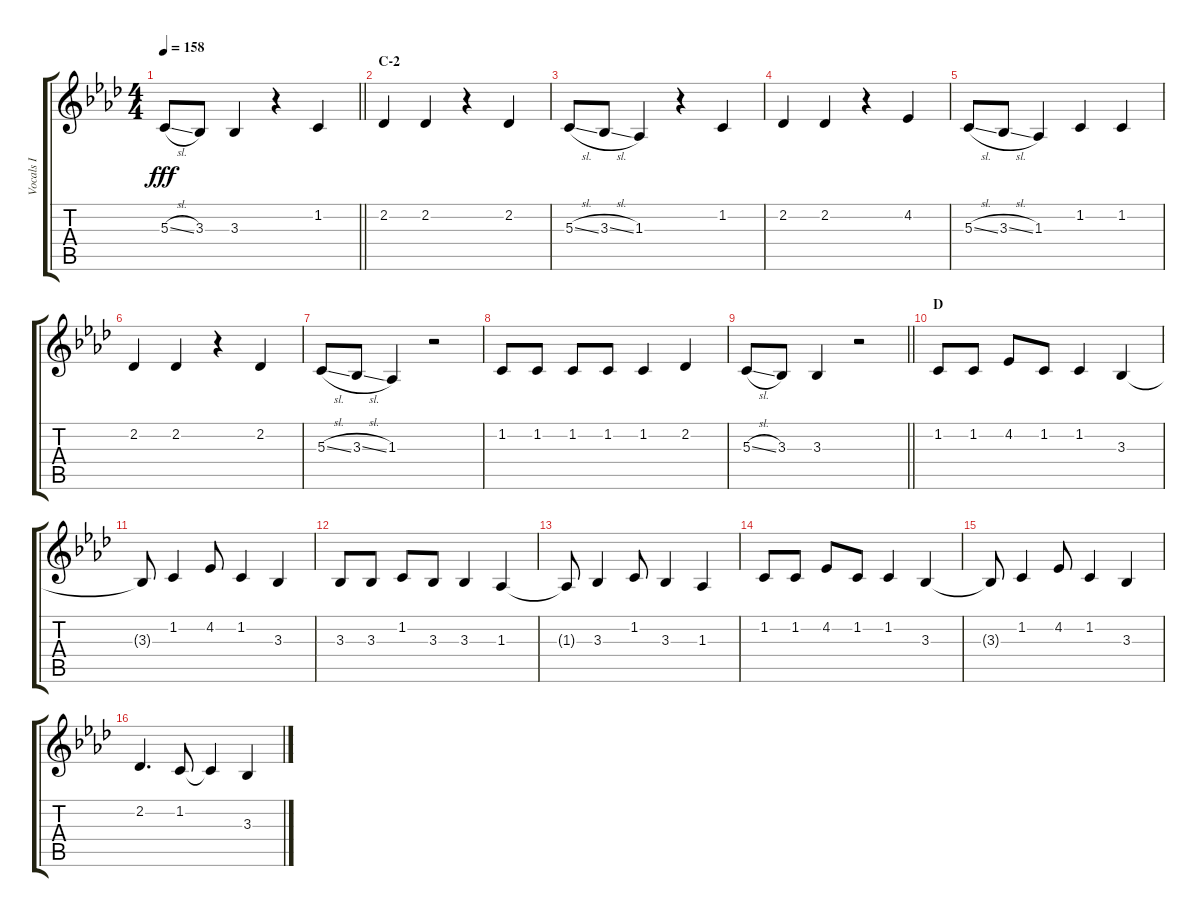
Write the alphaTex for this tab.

\track ("Vocals I" "Vocals I") {instrument voiceoohs}
\staff {score tabs}
\tuning (E4 B3 G3 D3 A2 E2) {hide}
\ts (4 4)
\tempo 158
\clef g2
\barLineRight lightlight
\ks ab
5.3{sl}.8{dy fff} 3.3.8 3.3.4 r.4 1.2.4 |
\section ("" "C-2")
2.2.4 2.2.4 r.4 2.2.4 |
5.3{sl}.8 3.3{sl}.8 1.3.4 r.4 1.2.4 |
2.2.4 2.2.4 r.4 4.2.4 |
5.3{sl}.8 3.3{sl}.8 1.3.4 1.2.4 1.2.4 |
2.2.4 2.2.4 r.4 2.2.4 |
5.3{sl}.8 3.3{sl}.8 1.3.4 r.2 |
1.2.8 1.2.8 1.2.8 1.2.8 1.2.4 2.2.4 |
\barLineRight lightlight
5.3{sl}.8 3.3.8 3.3.4 r.2 |
\section ("" "D")
1.2.8 1.2.8 4.2.8 1.2.8 1.2.4 3.3.4 |
3.3{t}.8 1.2.4 4.2.8 1.2.4 3.3.4 |
3.3.8 3.3.8 1.2.8 3.3.8 3.3.4 1.3.4 |
1.3{t}.8 3.3.4 1.2.8 3.3.4 1.3.4 |
1.2.8 1.2.8 4.2.8 1.2.8 1.2.4 3.3.4 |
3.3{t}.8 1.2.4 4.2.8 1.2.4 3.3.4 |
2.2.4{d} 1.2.8 1.2{t}.4 3.3.4
